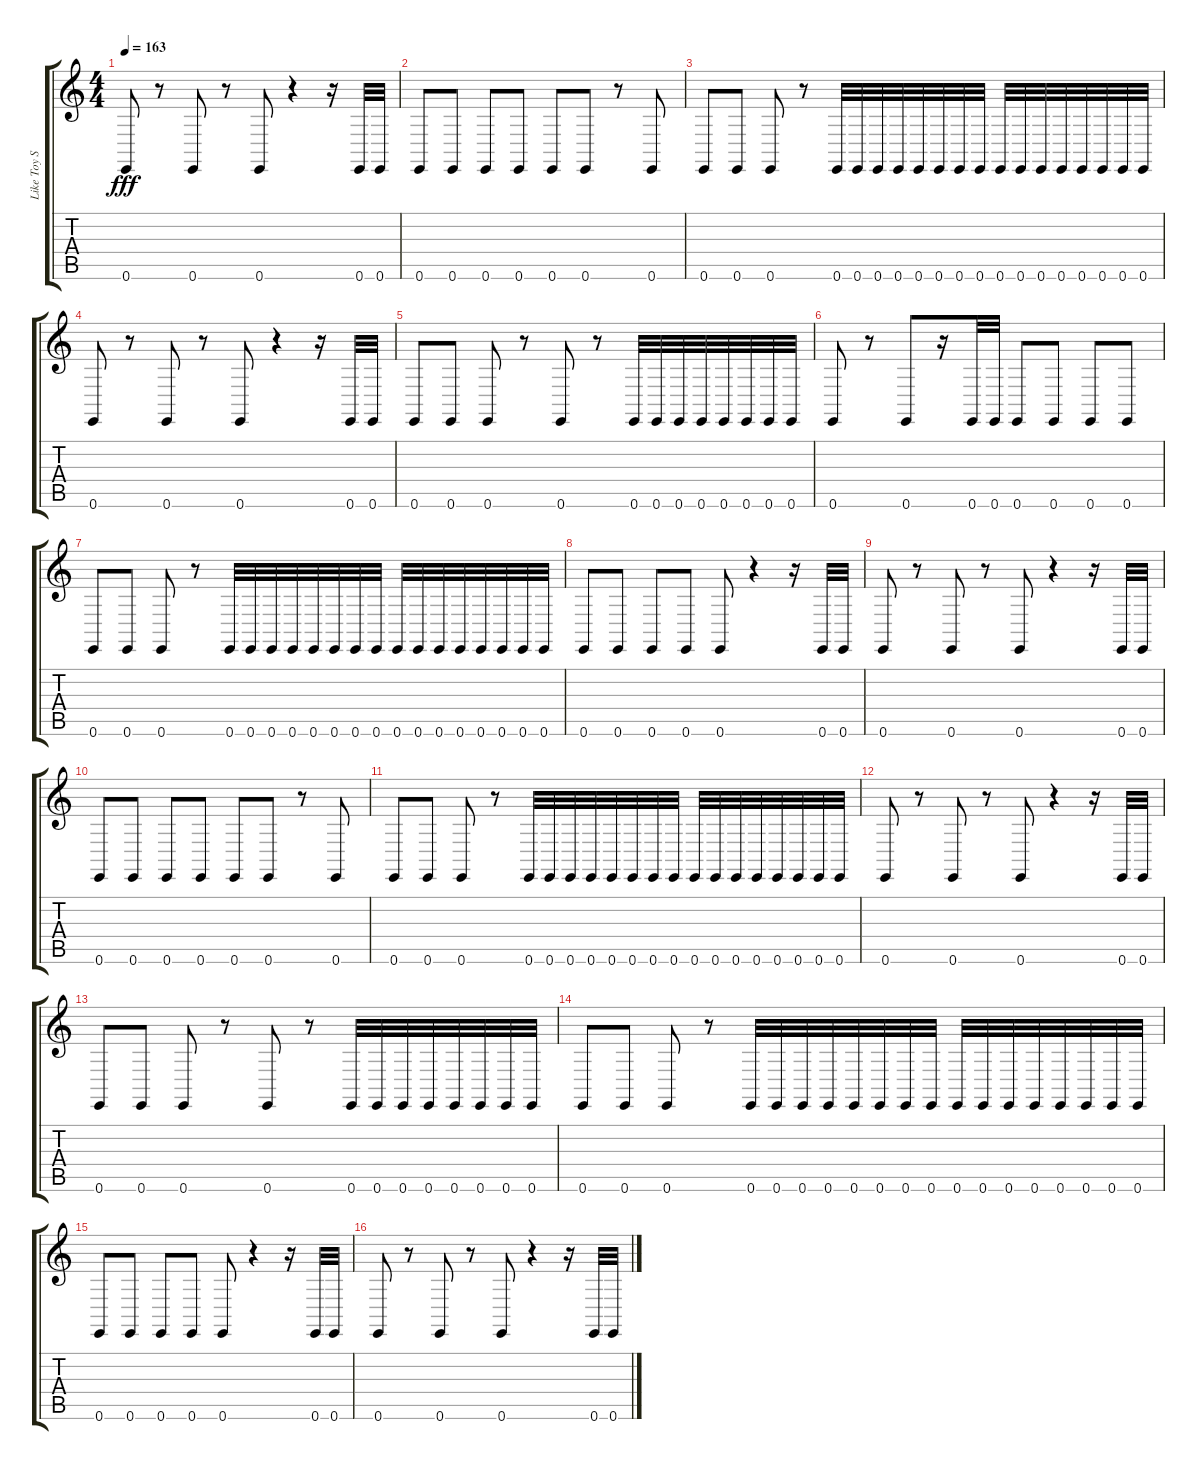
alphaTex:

\track ("Like Toy Soldiers" "Like Toy S") {instrument acousticgrandpiano}
\staff {score tabs}
\tuning (E4 B3 G3 D3 A2 E2) {hide}
\ts (4 4)
\tempo 163
\clef g2
\ks c
0.6.8{dy fff} r.8 0.6.8 r.8 0.6.8 r.4 r.16 0.6.32 0.6.32 |
0.6.8 0.6.8 0.6.8 0.6.8 0.6.8 0.6.8 r.8 0.6.8 |
0.6.8 0.6.8 0.6.8 r.8 0.6.32 0.6.32 0.6.32 0.6.32 0.6.32 0.6.32 0.6.32 0.6.32 0.6.32 0.6.32 0.6.32 0.6.32 0.6.32 0.6.32 0.6.32 0.6.32 |
0.6.8 r.8 0.6.8 r.8 0.6.8 r.4 r.16 0.6.32 0.6.32 |
0.6.8 0.6.8 0.6.8 r.8 0.6.8 r.8 0.6.32 0.6.32 0.6.32 0.6.32 0.6.32 0.6.32 0.6.32 0.6.32 |
0.6.8 r.8 0.6.8 r.16 0.6.32 0.6.32 0.6.8 0.6.8 0.6.8 0.6.8 |
0.6.8 0.6.8 0.6.8 r.8 0.6.32 0.6.32 0.6.32 0.6.32 0.6.32 0.6.32 0.6.32 0.6.32 0.6.32 0.6.32 0.6.32 0.6.32 0.6.32 0.6.32 0.6.32 0.6.32 |
0.6.8{balance 8} 0.6.8 0.6.8 0.6.8 0.6.8 r.4 r.16 0.6.32 0.6.32 |
0.6.8 r.8 0.6.8 r.8 0.6.8 r.4 r.16 0.6.32 0.6.32 |
0.6.8 0.6.8 0.6.8 0.6.8 0.6.8 0.6.8 r.8 0.6.8 |
0.6.8 0.6.8 0.6.8 r.8 0.6.32 0.6.32 0.6.32 0.6.32 0.6.32 0.6.32 0.6.32 0.6.32 0.6.32 0.6.32 0.6.32 0.6.32 0.6.32 0.6.32 0.6.32 0.6.32 |
0.6.8 r.8 0.6.8 r.8 0.6.8 r.4 r.16 0.6.32 0.6.32 |
0.6.8 0.6.8 0.6.8 r.8 0.6.8 r.8 0.6.32 0.6.32 0.6.32 0.6.32 0.6.32 0.6.32 0.6.32 0.6.32 |
0.6.8 0.6.8 0.6.8 r.8 0.6.32 0.6.32 0.6.32 0.6.32 0.6.32 0.6.32 0.6.32 0.6.32 0.6.32 0.6.32 0.6.32 0.6.32 0.6.32 0.6.32 0.6.32 0.6.32 |
0.6.8 0.6.8 0.6.8 0.6.8 0.6.8 r.4 r.16 0.6.32 0.6.32 |
0.6.8 r.8 0.6.8 r.8 0.6.8 r.4 r.16 0.6.32 0.6.32
